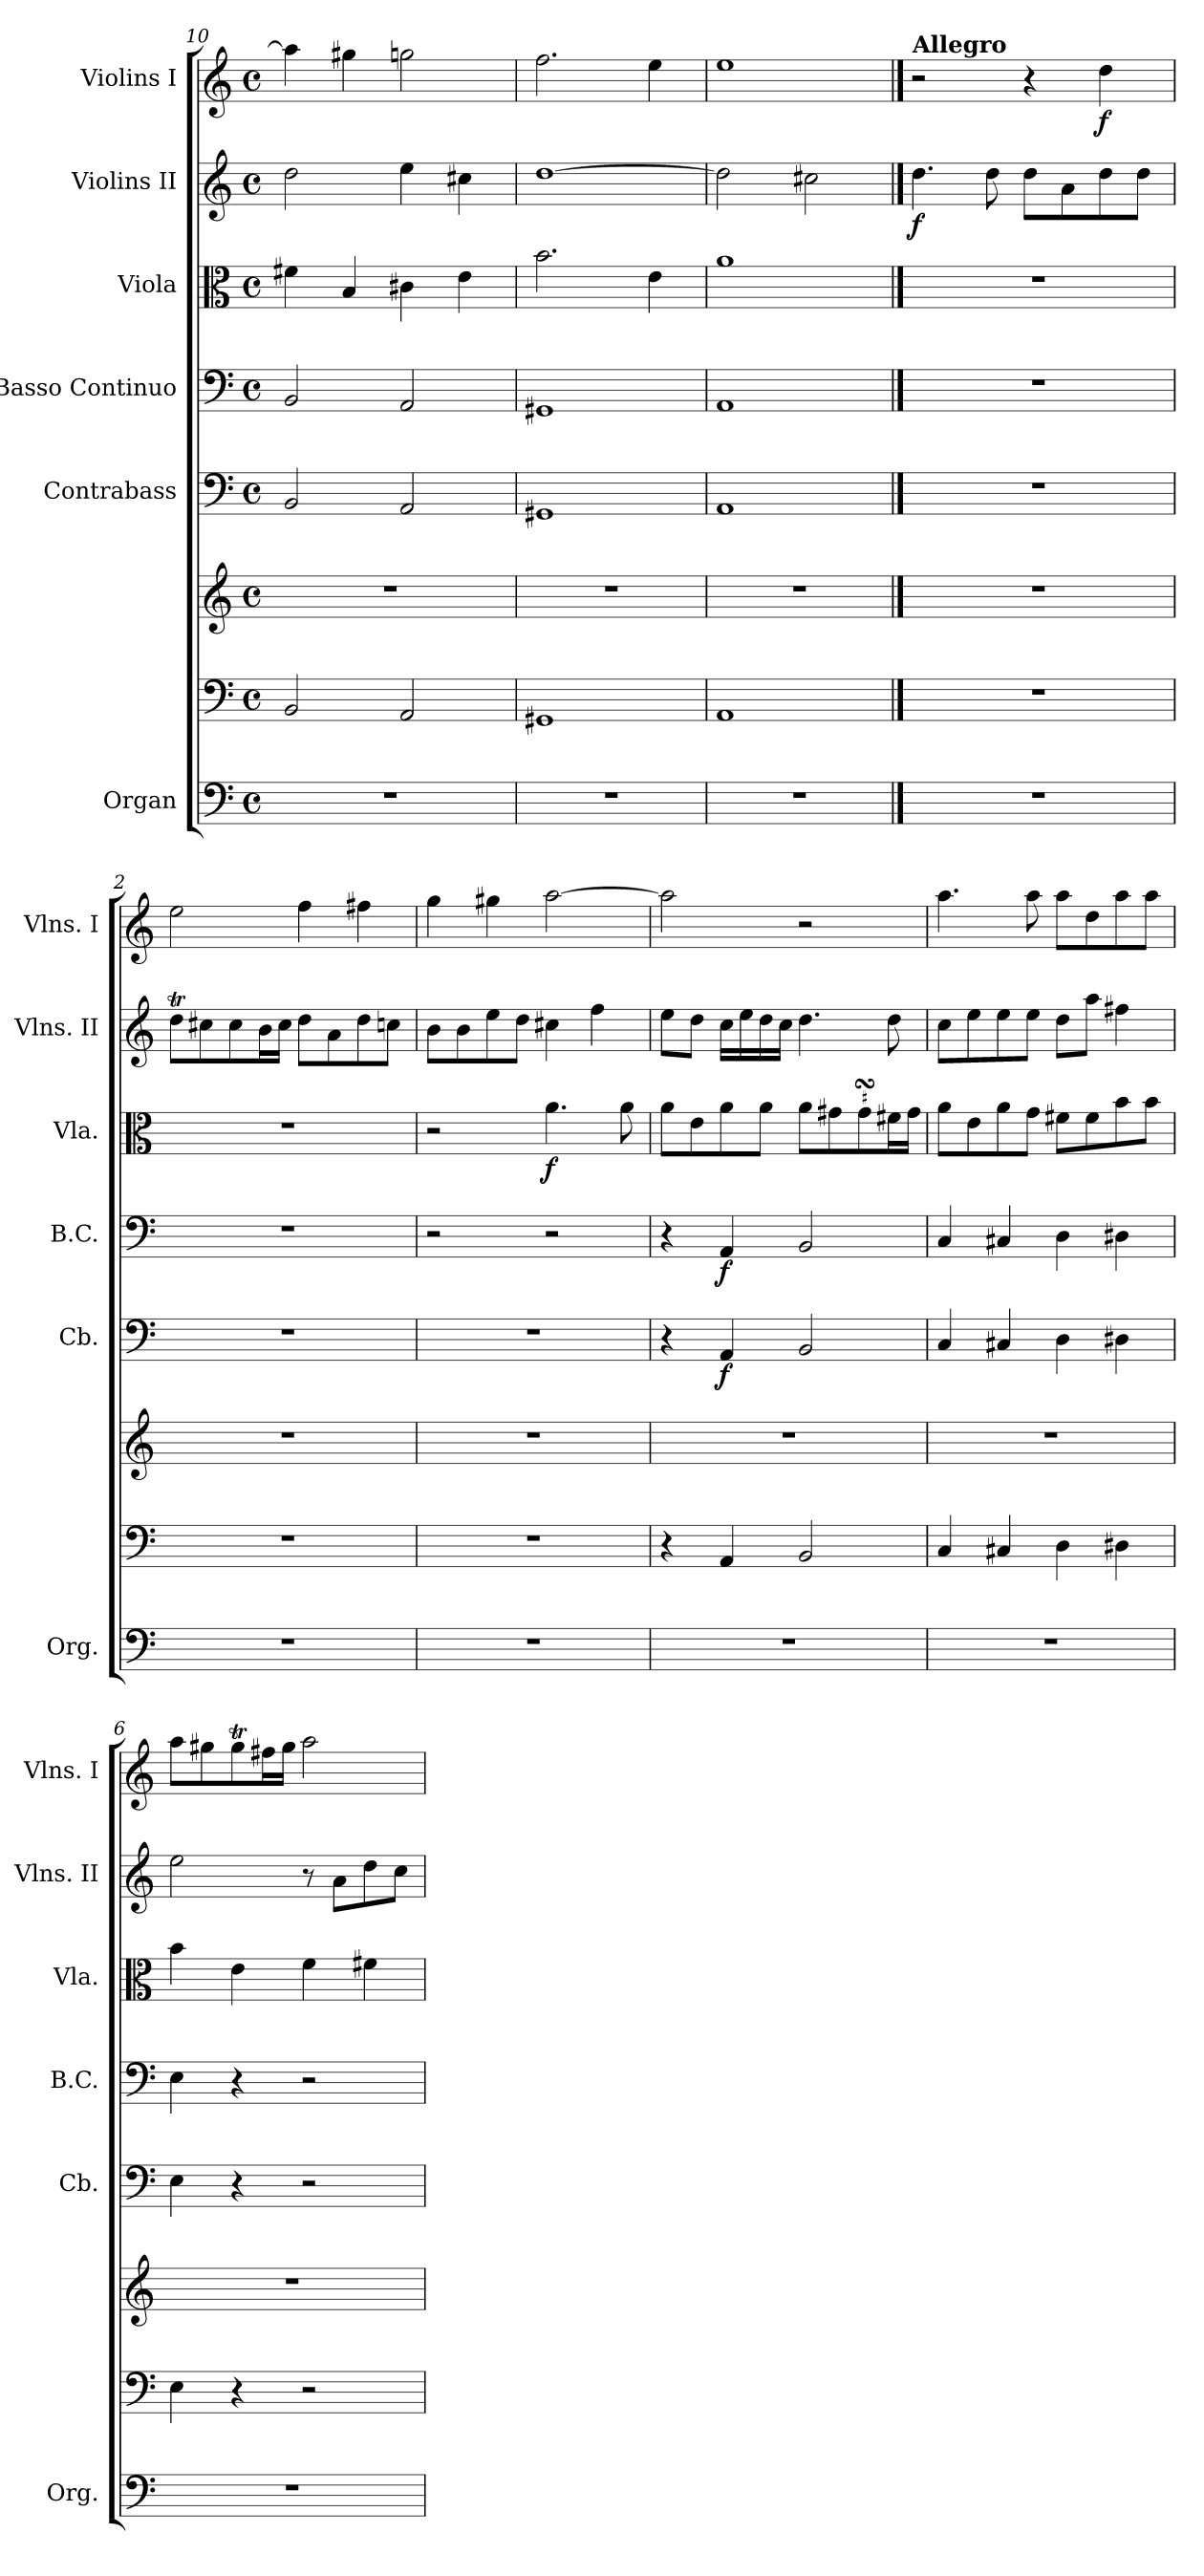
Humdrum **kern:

**kern	**kern	**kern	**kern	**dynam	**kern	**dynam	**kern	**dynam	**kern	**dynam	**kern	**dynam
*part6	*part6	*part6	*part5	*part5	*part4	*part4	*part3	*part3	*part2	*part2	*part1	*part1
*staff8	*staff7	*staff6	*staff5	*staff5	*staff4	*staff4	*staff3	*staff3	*staff2	*staff2	*staff1	*staff1
*I"Organ	*	*	*I"Contrabass	*	*I"Basso Continuo	*	*I"Viola	*	*I"Violins II	*	*I"Violins I	*
*I'Org.	*	*	*I'Cb.	*	*I'B.C.	*	*I'Vla.	*	*I'Vlns. II	*	*I'Vlns. I	*
*clefF4	*clefF4	*clefG2	*clefF4	*	*clefF4	*	*clefC3	*	*clefG2	*	*clefG2	*
*	*	*	*ITrd7c12	*	*	*	*	*	*	*	*	*
*k[]	*k[]	*k[]	*k[]	*	*k[]	*	*k[]	*	*k[]	*	*k[]	*
*M4/4	*M4/4	*M4/4	*M4/4	*	*M4/4	*	*M4/4	*	*M4/4	*	*M4/4	*
*met(c)	*met(c)	*met(c)	*met(c)	*	*met(c)	*	*met(c)	*	*met(c)	*	*met(c)	*
=10	=10	=10	=10	=10	=10	=10	=10	=10	=10	=10	=10	=10
1r	2BB/	1r	2BBB/	.	2BB/	.	4f#X\	.	2dd\	.	4aa\]	.
.	.	.	.	.	.	.	4B/	.	.	.	4gg#X\	.
.	2AA/	.	2AAA/	.	2AA/	.	4c#X\	.	4ee\	.	2ggn\	.
.	.	.	.	.	.	.	4e\	.	4cc#X\	.	.	.
=11	=11	=11	=11	=11	=11	=11	=11	=11	=11	=11	=11	=11
1r	1GG#X	1r	1GGG#X	.	1GG#X	.	2.b\	.	[1dd	.	2.ff\	.
.	.	.	.	.	.	.	4e\	.	.	.	4ee\	.
=12	=12	=12	=12	=12	=12	=12	=12	=12	=12	=12	=12	=12
1r	1AA	1r	1AAA	.	1AA	.	1a	.	2dd\]	.	1ee	.
.	.	.	.	.	.	.	.	.	2cc#X\	.	.	.
!!LO:PB:g=z
==1	==1	==1	==1	==1	==1	==1	==1	==1	==1	==1	==1	==1
!	!	!	!	!	!	!	!	!	!	!	!LO:TX:a:B:t=Allegro	!
!	!	!	!	!	!	!	!	!	!	!LO:DY:b	!	!
1r	1r	1r	1r	.	1r	.	1r	.	4.dd\	f	2r	.
.	.	.	.	.	.	.	.	.	8dd\	.	.	.
.	.	.	.	.	.	.	.	.	8dd\L	.	4r	.
.	.	.	.	.	.	.	.	.	8a\	.	.	.
!	!	!	!	!	!	!	!	!	!	!	!	!LO:DY:b
.	.	.	.	.	.	.	.	.	8dd\	.	4dd\	f
.	.	.	.	.	.	.	.	.	8dd\J	.	.	.
=2	=2	=2	=2	=2	=2	=2	=2	=2	=2	=2	=2	=2
1r	1r	1r	1r	.	1r	.	1r	.	8ddT\L	.	2ee\	.
.	.	.	.	.	.	.	.	.	8cc#X\	.	.	.
.	.	.	.	.	.	.	.	.	8cc#\	.	.	.
.	.	.	.	.	.	.	.	.	16b\L	.	.	.
.	.	.	.	.	.	.	.	.	16cc#\JJ	.	.	.
.	.	.	.	.	.	.	.	.	8dd\L	.	4ff\	.
.	.	.	.	.	.	.	.	.	8a\	.	.	.
.	.	.	.	.	.	.	.	.	8dd\	.	4ff#X\	.
.	.	.	.	.	.	.	.	.	8ccn\J	.	.	.
=3	=3	=3	=3	=3	=3	=3	=3	=3	=3	=3	=3	=3
1r	1r	1r	1r	.	2r	.	2r	.	8b\L	.	4gg\	.
.	.	.	.	.	.	.	.	.	8b\	.	.	.
.	.	.	.	.	.	.	.	.	8ee\	.	4gg#X\	.
.	.	.	.	.	.	.	.	.	8dd\J	.	.	.
!	!	!	!	!	!	!	!	!LO:DY:b	!	!	!	!
.	.	.	.	.	2r	.	4.a\	f	4cc#X\	.	[2aa\	.
.	.	.	.	.	.	.	.	.	4ff\	.	.	.
.	.	.	.	.	.	.	8a\	.	.	.	.	.
=4	=4	=4	=4	=4	=4	=4	=4	=4	=4	=4	=4	=4
1r	4r	1r	4r	.	4r	.	8a\L	.	8ee\L	.	2aa\]	.
.	.	.	.	.	.	.	8e\	.	8dd\J	.	.	.
!	!	!	!	!LO:DY:b	!	!LO:DY:b	!	!	!	!	!	!
.	4AA/	.	4AAA/	f	4AA/	f	8a\	.	16cc\LL	.	.	.
.	.	.	.	.	.	.	.	.	16ee\	.	.	.
.	.	.	.	.	.	.	8a\J	.	16dd\	.	.	.
.	.	.	.	.	.	.	.	.	16cc\JJ	.	.	.
.	2BB/	.	2BBB/	.	2BB/	.	8a\L	.	4.dd\	.	2r	.
.	.	.	.	.	.	.	8g#X\	.	.	.	.	.
.	.	.	.	.	.	.	8g#sSsS\	.	.	.	.	.
.	.	.	.	.	.	.	16f#X\L	.	8dd\	.	.	.
.	.	.	.	.	.	.	16g#\JJ	.	.	.	.	.
!!LO:LB:g=z
=5	=5	=5	=5	=5	=5	=5	=5	=5	=5	=5	=5	=5
1r	4C/	1r	4CC/	.	4C/	.	8a\L	.	8cc\L	.	4.aa\	.
.	.	.	.	.	.	.	8e\	.	8ee\	.	.	.
.	4C#X/	.	4CC#X/	.	4C#X/	.	8a\	.	8ee\	.	.	.
.	.	.	.	.	.	.	8g\J	.	8ee\J	.	8aa\	.
.	4D\	.	4DD\	.	4D\	.	8f#X\L	.	8dd\L	.	8aa\L	.
.	.	.	.	.	.	.	8f#\	.	8aa\J	.	8dd\	.
.	4D#X\	.	4DD#X\	.	4D#X\	.	8b\	.	4ff#X\	.	8aa\	.
.	.	.	.	.	.	.	8b\J	.	.	.	8aa\J	.
=6	=6	=6	=6	=6	=6	=6	=6	=6	=6	=6	=6	=6
1r	4E\	1r	4EE\	.	4E\	.	4b\	.	2ee\	.	8aa\L	.
.	.	.	.	.	.	.	.	.	.	.	8gg#X\	.
.	4r	.	4r	.	4r	.	4e\	.	.	.	8gg#t\	.
.	.	.	.	.	.	.	.	.	.	.	16ff#X\L	.
.	.	.	.	.	.	.	.	.	.	.	16gg#\JJ	.
.	2r	.	2r	.	2r	.	4f\	.	8r	.	2aa\	.
.	.	.	.	.	.	.	.	.	8a\L	.	.	.
.	.	.	.	.	.	.	4f#X\	.	8dd\	.	.	.
.	.	.	.	.	.	.	.	.	8cc\J	.	.	.
=	=	=	=	=	=	=	=	=	=	=	=	=
*-	*-	*-	*-	*-	*-	*-	*-	*-	*-	*-	*-	*-
